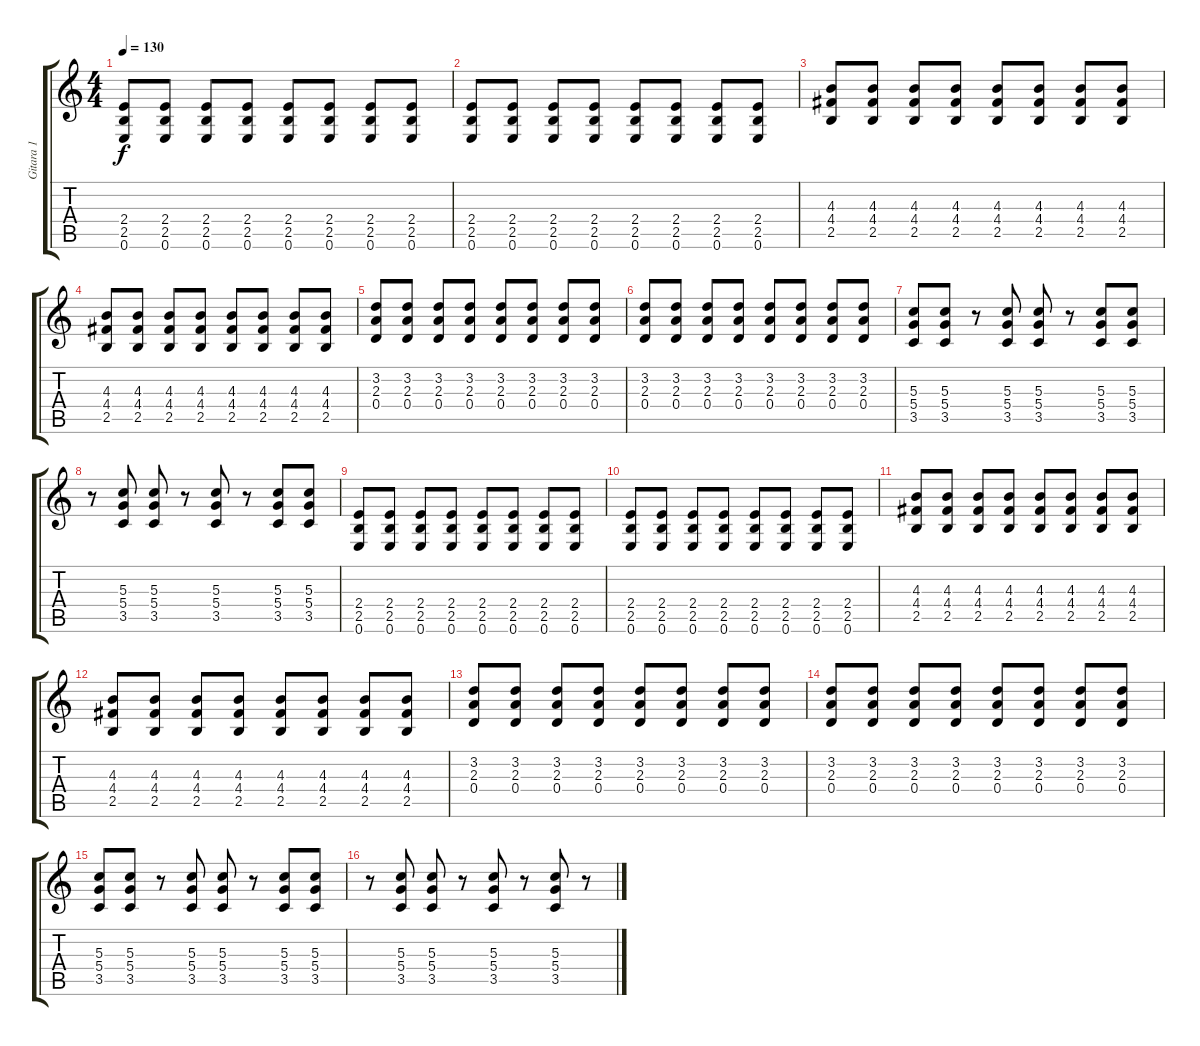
\track ("Gitara 1" "Gitara 1") {instrument distortionguitar}
\staff {score tabs}
\tuning (E4 B3 G3 D3 A2 E2) {hide}
\ts (4 4)
\tempo 130
\clef g2
\ks c
(2.4 2.5 0.6).8{dy f} (2.4 2.5 0.6).8 (2.4 2.5 0.6).8 (2.4 2.5 0.6).8 (2.4 2.5 0.6).8 (2.4 2.5 0.6).8 (2.4 2.5 0.6).8 (2.4 2.5 0.6).8 |
(2.4 2.5 0.6).8 (2.4 2.5 0.6).8 (2.4 2.5 0.6).8 (2.4 2.5 0.6).8 (2.4 2.5 0.6).8 (2.4 2.5 0.6).8 (2.4 2.5 0.6).8 (2.4 2.5 0.6).8 |
(4.3 4.4 2.5).8 (4.3 4.4 2.5).8 (4.3 4.4 2.5).8 (4.3 4.4 2.5).8 (4.3 4.4 2.5).8 (4.3 4.4 2.5).8 (4.3 4.4 2.5).8 (4.3 4.4 2.5).8 |
(4.3 4.4 2.5).8 (4.3 4.4 2.5).8 (4.3 4.4 2.5).8 (4.3 4.4 2.5).8 (4.3 4.4 2.5).8 (4.3 4.4 2.5).8 (4.3 4.4 2.5).8 (4.3 4.4 2.5).8 |
(3.2 2.3 0.4).8 (3.2 2.3 0.4).8 (3.2 2.3 0.4).8 (3.2 2.3 0.4).8 (3.2 2.3 0.4).8 (3.2 2.3 0.4).8 (3.2 2.3 0.4).8 (3.2 2.3 0.4).8 |
(3.2 2.3 0.4).8 (3.2 2.3 0.4).8 (3.2 2.3 0.4).8 (3.2 2.3 0.4).8 (3.2 2.3 0.4).8 (3.2 2.3 0.4).8 (3.2 2.3 0.4).8 (3.2 2.3 0.4).8 |
(5.3 5.4 3.5).8 (5.3 5.4 3.5).8 r.8 (5.3 5.4 3.5).8 (5.3 5.4 3.5).8 r.8 (5.3 5.4 3.5).8 (5.3 5.4 3.5).8 |
r.8 (5.3 5.4 3.5).8 (5.3 5.4 3.5).8 r.8 (5.3 5.4 3.5).8 r.8 (5.3 5.4 3.5).8 (5.3 5.4 3.5).8 |
(2.4 2.5 0.6).8 (2.4 2.5 0.6).8 (2.4 2.5 0.6).8 (2.4 2.5 0.6).8 (2.4 2.5 0.6).8 (2.4 2.5 0.6).8 (2.4 2.5 0.6).8 (2.4 2.5 0.6).8 |
(2.4 2.5 0.6).8 (2.4 2.5 0.6).8 (2.4 2.5 0.6).8 (2.4 2.5 0.6).8 (2.4 2.5 0.6).8 (2.4 2.5 0.6).8 (2.4 2.5 0.6).8 (2.4 2.5 0.6).8 |
(4.3 4.4 2.5).8 (4.3 4.4 2.5).8 (4.3 4.4 2.5).8 (4.3 4.4 2.5).8 (4.3 4.4 2.5).8 (4.3 4.4 2.5).8 (4.3 4.4 2.5).8 (4.3 4.4 2.5).8 |
(4.3 4.4 2.5).8 (4.3 4.4 2.5).8 (4.3 4.4 2.5).8 (4.3 4.4 2.5).8 (4.3 4.4 2.5).8 (4.3 4.4 2.5).8 (4.3 4.4 2.5).8 (4.3 4.4 2.5).8 |
(3.2 2.3 0.4).8 (3.2 2.3 0.4).8 (3.2 2.3 0.4).8 (3.2 2.3 0.4).8 (3.2 2.3 0.4).8 (3.2 2.3 0.4).8 (3.2 2.3 0.4).8 (3.2 2.3 0.4).8 |
(3.2 2.3 0.4).8 (3.2 2.3 0.4).8 (3.2 2.3 0.4).8 (3.2 2.3 0.4).8 (3.2 2.3 0.4).8 (3.2 2.3 0.4).8 (3.2 2.3 0.4).8 (3.2 2.3 0.4).8 |
(5.3 5.4 3.5).8 (5.3 5.4 3.5).8 r.8 (5.3 5.4 3.5).8 (5.3 5.4 3.5).8 r.8 (5.3 5.4 3.5).8 (5.3 5.4 3.5).8 |
r.8 (5.3 5.4 3.5).8 (5.3 5.4 3.5).8 r.8 (5.3 5.4 3.5).8 r.8 (5.3 5.4 3.5).8 r.8
